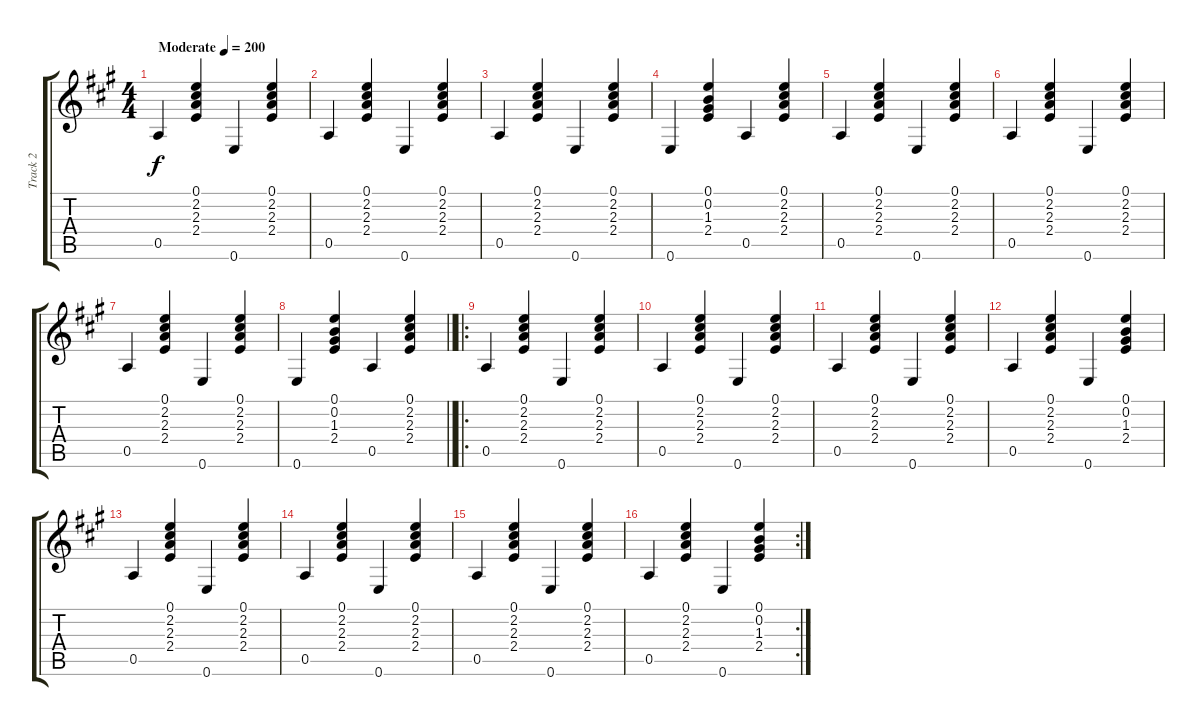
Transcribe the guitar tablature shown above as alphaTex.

\track ("Track 2" "Track 2") {instrument acousticguitarsteel}
\staff {score tabs}
\tuning (E4 B3 G3 D3 A2 E2) {hide}
\ts (4 4)
\tempo (200 "Moderate")
\clef g2
\ks a
0.5.4{dy f instrument acousticguitarsteel} (0.1 2.2 2.3 2.4).4 0.6.4 (0.1 2.2 2.3 2.4).4 |
0.5.4 (0.1 2.2 2.3 2.4).4 0.6.4 (0.1 2.2 2.3 2.4).4 |
0.5.4 (0.1 2.2 2.3 2.4).4 0.6.4 (0.1 2.2 2.3 2.4).4 |
0.6.4 (0.1 0.2 1.3 2.4).4 0.5.4 (0.1 2.2 2.3 2.4).4 |
0.5.4 (0.1 2.2 2.3 2.4).4 0.6.4 (0.1 2.2 2.3 2.4).4 |
0.5.4 (0.1 2.2 2.3 2.4).4 0.6.4 (0.1 2.2 2.3 2.4).4 |
0.5.4 (0.1 2.2 2.3 2.4).4 0.6.4 (0.1 2.2 2.3 2.4).4 |
\barLineRight lightlight
0.6.4 (0.1 0.2 1.3 2.4).4 0.5.4 (0.1 2.2 2.3 2.4).4 |
\ro
0.5.4 (0.1 2.2 2.3 2.4).4 0.6.4 (0.1 2.2 2.3 2.4).4 |
0.5.4 (0.1 2.2 2.3 2.4).4 0.6.4 (0.1 2.2 2.3 2.4).4 |
0.5.4 (0.1 2.2 2.3 2.4).4 0.6.4 (0.1 2.2 2.3 2.4).4 |
0.5.4 (0.1 2.2 2.3 2.4).4 0.6.4 (0.1 0.2 1.3 2.4).4 |
0.5.4 (0.1 2.2 2.3 2.4).4 0.6.4 (0.1 2.2 2.3 2.4).4 |
0.5.4 (0.1 2.2 2.3 2.4).4 0.6.4 (0.1 2.2 2.3 2.4).4 |
0.5.4 (0.1 2.2 2.3 2.4).4 0.6.4 (0.1 2.2 2.3 2.4).4 |
\rc 2
0.5.4 (0.1 2.2 2.3 2.4).4 0.6.4 (0.1 0.2 1.3 2.4).4
